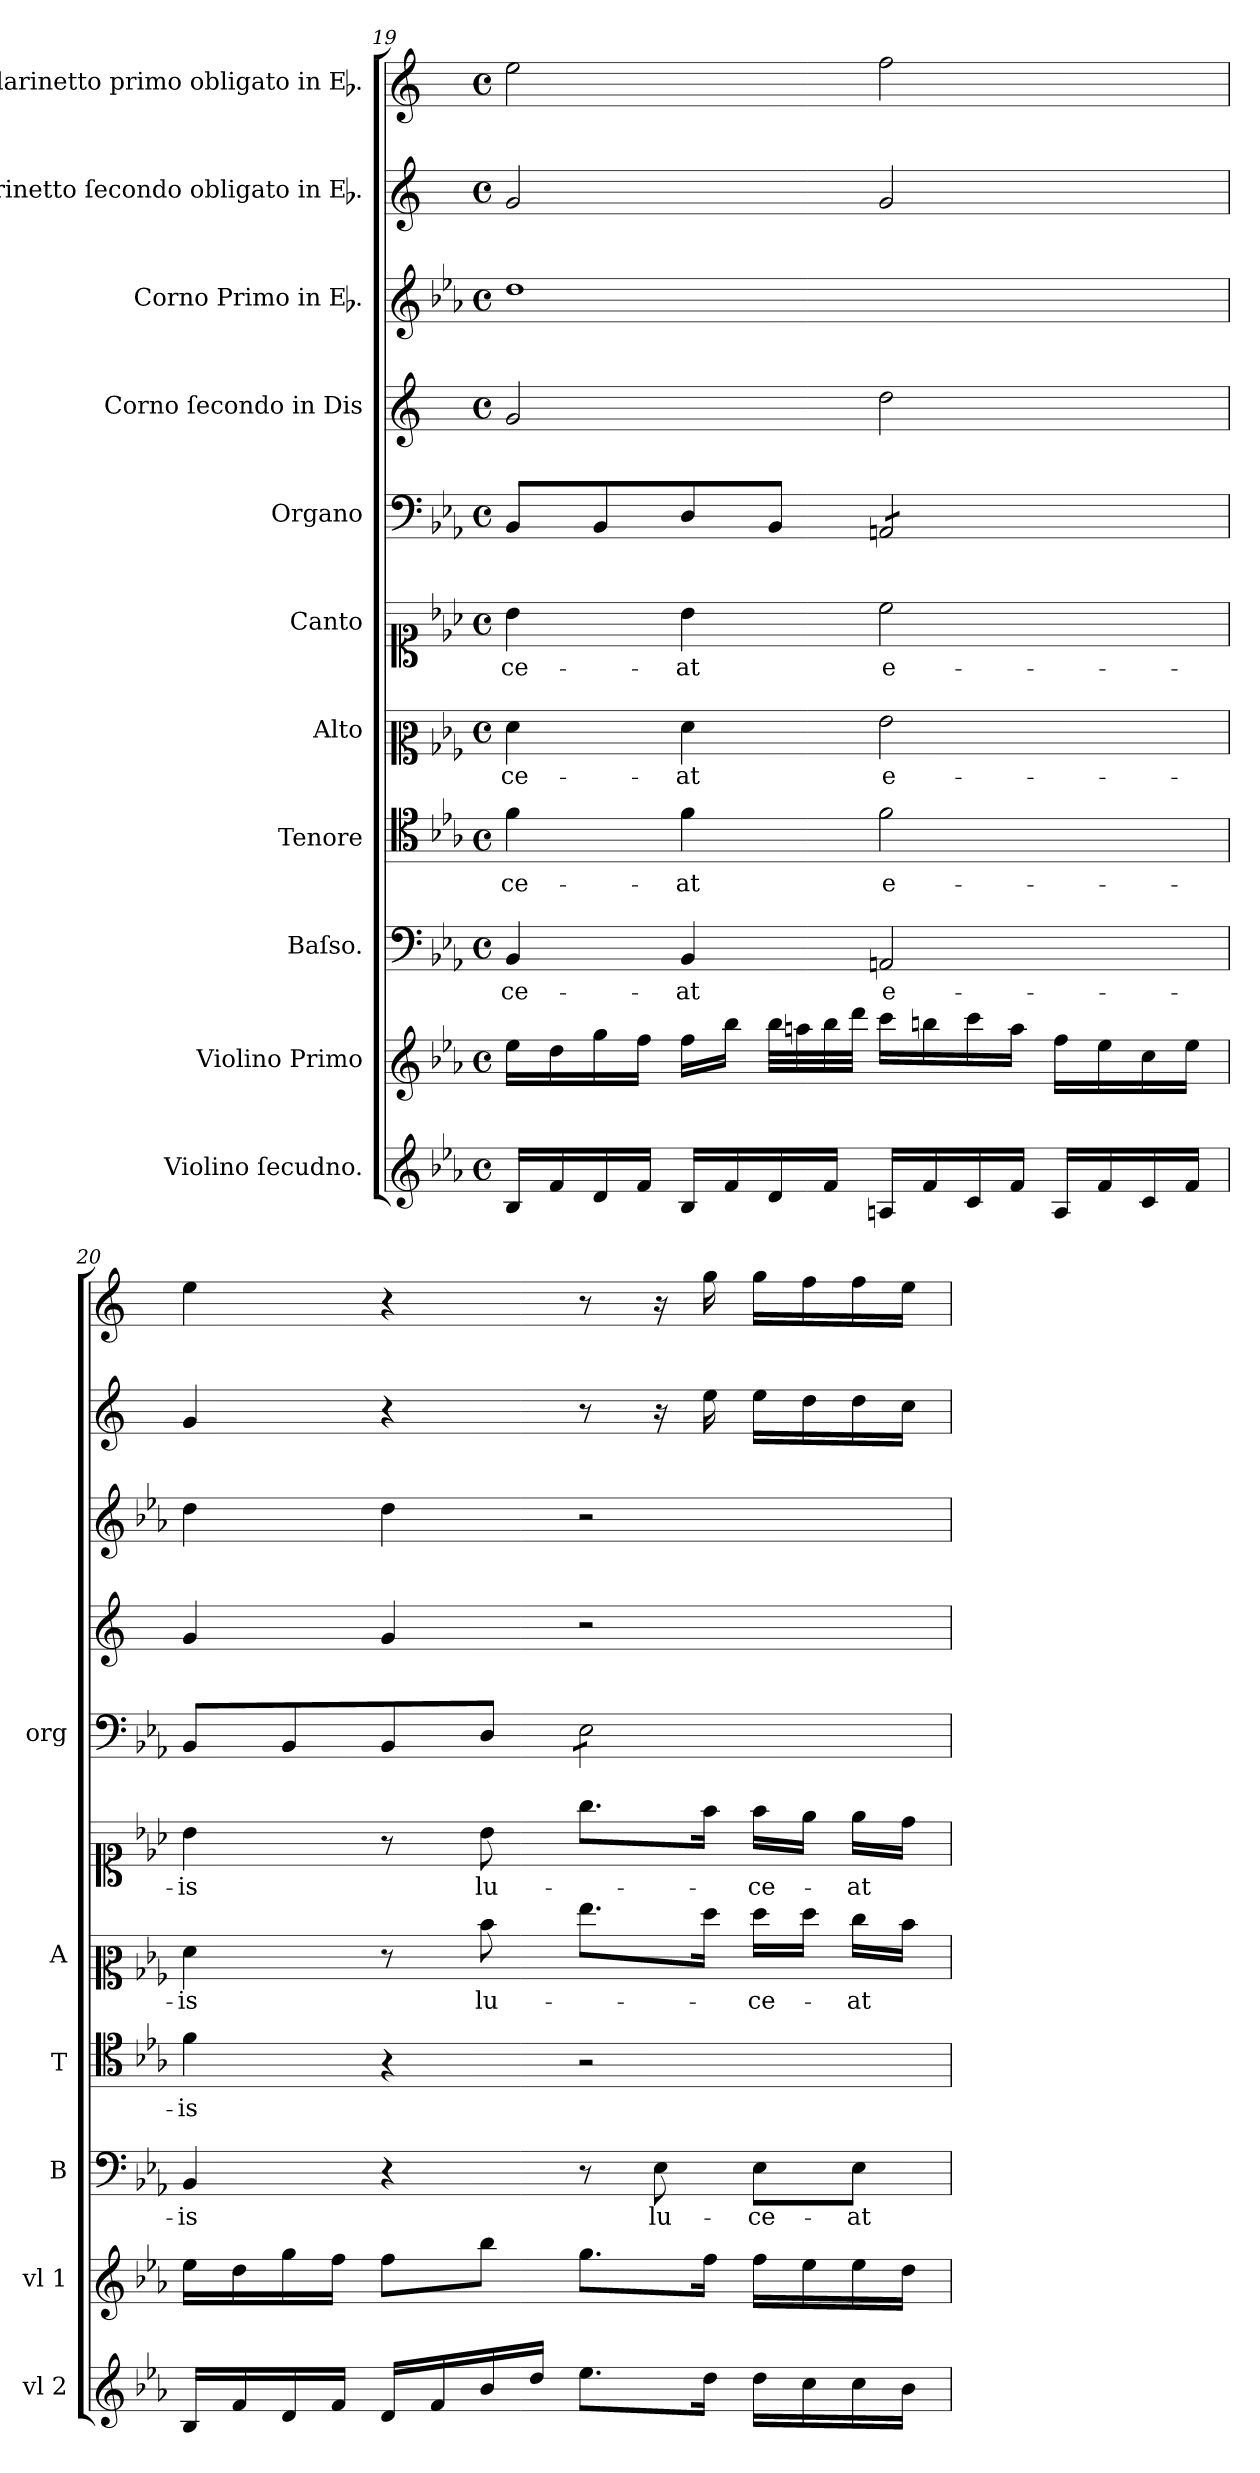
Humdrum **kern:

**kern	**kern	**kern	**text	**kern	**text	**kern	**text	**kern	**text	**kern	**kern	**kern	**kern	**kern
*part11	*part10	*part9	*part9	*part8	*part8	*part7	*part7	*part6	*part6	*part5	*part4	*part3	*part2	*part1
*staff11	*staff10	*staff9	*staff9	*staff8	*staff8	*staff7	*staff7	*staff6	*staff6	*staff5	*staff4	*staff3	*staff2	*staff1
*I"Violino ſecudno.	*I"Violino Primo	*I"Baſso.	*	*I"Tenore	*	*I"Alto	*	*I"Canto	*	*I"Organo	*I"Corno ſecondo in Dis	*I"Corno Primo in Eb.	*I"Clarinetto ſecondo obligato in Eb.	*I"Clarinetto primo obligato in Eb.
*I'vl 2	*I'vl 1	*I'B	*	*I'T	*	*I'A	*	*	*	*I'org	*	*	*	*
*clefG2	*clefG2	*clefF4	*	*clefC4	*	*clefC2	*	*clefC1	*	*clefF4	*clefG2	*clefG2	*clefG2	*clefG2
*	*	*	*	*	*	*	*	*	*	*	*ITrd5c9	*ITrd5c9	*ITrd-2c-3	*ITrd-2c-3
*k[b-e-a-]	*k[b-e-a-]	*k[b-e-a-]	*	*k[b-e-a-]	*	*k[b-e-a-]	*	*k[b-e-a-]	*	*k[b-e-a-]	*k[b-e-a-]	*k[b-e-a-d-g-c-]	*k[b-e-a-]	*k[b-e-a-]
*E-:	*E-:	*E-:	*	*E-:	*	*E-:	*	*E-:	*	*E-:	*E-:	*	*E-:	*E-:
*M4/4	*M4/4	*M4/4	*	*M4/4	*	*M4/4	*	*M4/4	*	*M4/4	*M4/4	*M4/4	*M4/4	*M4/4
*met(c)	*met(c)	*met(c)	*	*met(c)	*	*met(c)	*	*met(c)	*	*met(c)	*met(c)	*met(c)	*met(c)	*met(c)
=19	=19	=19	=19	=19	=19	=19	=19	=19	=19	=19	=19	=19	=19	=19
16B-/LL	16ee-\LL	4BB-/	-ce-	4f\	-ce-	4f\	-ce-	4b-\	-ce-	8BB-/L	2B-/	1f	2b-/	2gg\
16f/	16dd\	.	.	.	.	.	.	.	.	.	.	.	.	.
16d/	16gg\	.	.	.	.	.	.	.	.	8BB-/	.	.	.	.
16f/JJ	16ff\JJ	.	.	.	.	.	.	.	.	.	.	.	.	.
16B-/LL	16ff\LL	4BB-/	-at	4f\	-at	4f\	-at	4b-\	-at	8D/	.	.	.	.
16f/	16bb-\JJ	.	.	.	.	.	.	.	.	.	.	.	.	.
16d/	32bb-\LLL	.	.	.	.	.	.	.	.	8BB-/J	.	.	.	.
.	32aan\	.	.	.	.	.	.	.	.	.	.	.	.	.
16f/JJ	32bb-\	.	.	.	.	.	.	.	.	.	.	.	.	.
.	32ddd\JJJ	.	.	.	.	.	.	.	.	.	.	.	.	.
*	*	*	*	*	*	*	*	*	*	*tremolo	*	*	*	*
16An/LL	16ccc\LL	2AAn/	e-	2f\	e-	2g\	e-	2cc\	e-	8AAn/L	2f\	.	2b-/	2aa-\
16f/	16bbn\	.	.	.	.	.	.	.	.	.	.	.	.	.
16c/	16ccc\	.	.	.	.	.	.	.	.	8AAn/	.	.	.	.
16f/JJ	16aa\JJ	.	.	.	.	.	.	.	.	.	.	.	.	.
16A/LL	16ff\LL	.	.	.	.	.	.	.	.	8AAn/	.	.	.	.
16f/	16ee-\	.	.	.	.	.	.	.	.	.	.	.	.	.
16c/	16cc\	.	.	.	.	.	.	.	.	8AAn/J	.	.	.	.
*	*	*	*	*	*	*	*	*	*	*Xtremolo	*	*	*	*
16f/JJ	16ee-\JJ	.	.	.	.	.	.	.	.	.	.	.	.	.
=20	=20	=20	=20	=20	=20	=20	=20	=20	=20	=20	=20	=20	=20	=20
16B-/LL	16ee-\LL	4BB-/	-is	4f\	-is	4f\	-is	4b-\	-is	8BB-/L	4B-/	4f\	4b-/	4gg\
16f/	16dd\	.	.	.	.	.	.	.	.	.	.	.	.	.
16d/	16gg\	.	.	.	.	.	.	.	.	8BB-/	.	.	.	.
16f/JJ	16ff\JJ	.	.	.	.	.	.	.	.	.	.	.	.	.
16d/LL	8ff\L	4r	.	4r	.	8r	.	8r	.	8BB-/	4B-/	4f\	4r	4r
16f/	.	.	.	.	.	.	.	.	.	.	.	.	.	.
16b-/	8bb-\J	.	.	.	.	8dd\	lu-	8b-\	lu-	8D/J	.	.	.	.
16dd/JJ	.	.	.	.	.	.	.	.	.	.	.	.	.	.
*	*	*	*	*	*	*	*	*	*	*tremolo	*	*	*	*
8.ee-\L	8.gg\L	8r	.	2r	.	8.gg\L	.	8.gg\L	.	8E-\L	2r	2r	8r	8r
.	.	8E-\	lu-	.	.	.	.	.	.	8E-\	.	.	16r	16r
16dd\Jk	16ff\Jk	.	.	.	.	16ff\Jk	.	16ff\Jk	.	.	.	.	16gg\	16bb-\
16dd\LL	16ff\LL	8E-\L	-ce-	.	.	16ff\LL	-ce-	16ff\LL	-ce-	8E-\	.	.	16gg\LL	16bb-\LL
16cc\	16ee-\	.	.	.	.	16ff\JJ	.	16ee-\JJ	.	.	.	.	16ff\	16aa-\
16cc\	16ee-\	8E-\J	-at	.	.	16ee-\LL	-at	16ee-\LL	-at	8E-\J	.	.	16ff\	16aa-\
*	*	*	*	*	*	*	*	*	*	*Xtremolo	*	*	*	*
16b-\JJ	16dd\JJ	.	.	.	.	16dd\JJ	.	16dd\JJ	.	.	.	.	16ee-\JJ	16gg\JJ
=	=	=	=	=	=	=	=	=	=	=	=	=	=	=
*-	*-	*-	*-	*-	*-	*-	*-	*-	*-	*-	*-	*-	*-	*-
